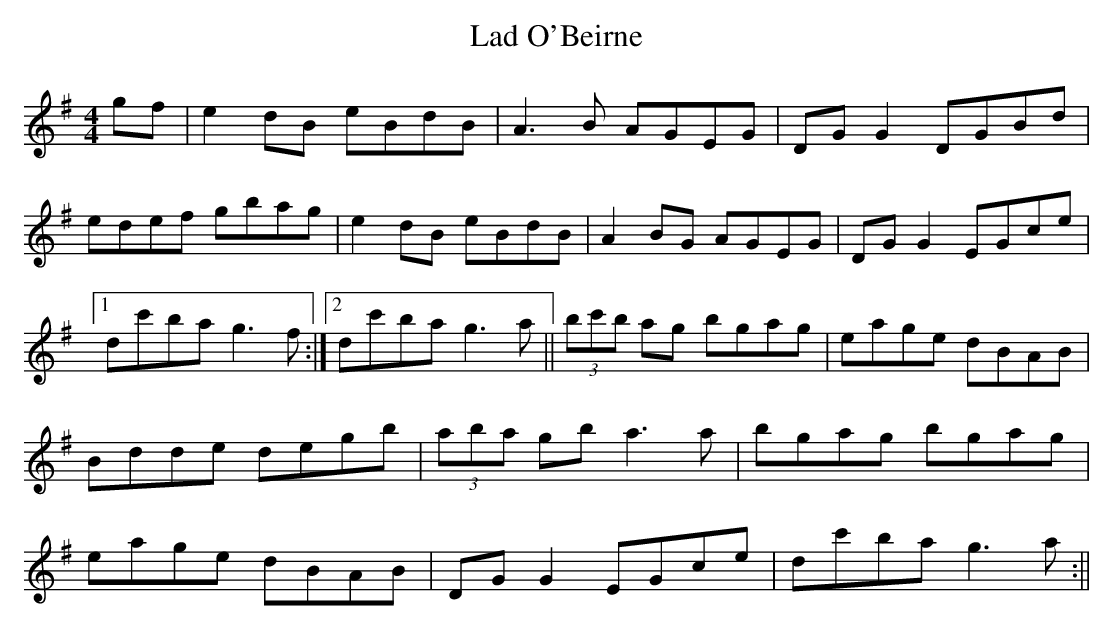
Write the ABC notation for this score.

X:1
T:Lad O'Beirne
M:4/4
L:1/8
K:G
gf|e2dB eBdB|A3B AGEG|DGG2 DGBd|edef gbag|\
e2dB eBdB|A2BG AGEG|DGG2 EGce|1 dc'ba g3f:|2 dc'ba g3a||\
(3bc'b ag bgag|eage dBAB|Bdde degb|(3aba gb a3a|\
bgag bgag|eage dBAB|DGG2 EGce|dc'ba g3a:||
